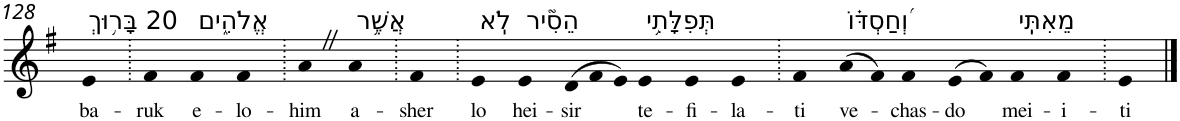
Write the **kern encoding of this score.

**kern	**text
*part1	*part1
*staff1	*staff1
*I"Piano	*
*I'Pno	*
!!LO:PB:g=z
*clefG2	*
*k[f#]	*
*G:	*
=128	=128
!LO:TX:a:t=20 בָּר֥וּךְ	!
!	!LO:LY:b
4e	ba-
=129.	=129.
!	!LO:LY:b
4f#	-ruk
!LO:TX:a:t=אֱלֹהִ֑ים	!
!	!LO:LY:b
4f#	e-
!	!LO:LY:b
4f#	-lo-
=130.	=130.
!	!LO:LY:b
4aZ	-him
!LO:TX:a:t=אֲשֶׁ֥ר	!
!	!LO:LY:b
4a	a-
=131.	=131.
!	!LO:LY:b
4f#	-sher
=132.	=132.
!LO:TX:a:t=לֹֽא	!
!	!LO:LY:b
4e	lo
!LO:TX:a:t=הֵסִ֘יר	!
!	!LO:LY:b
4e	hei-
*Xtuplet	*
!	!LO:LY:b
(>12d	-sir
12f#	.
12e)	.
!LO:TX:a:t=תְּפִלָּתִ֥י	!
!	!LO:LY:b
4e	te-
!	!LO:LY:b
4e	-fi-
!	!LO:LY:b
4e	-la-
=133.	=133.
!	!LO:LY:b
4f#	-ti
!LO:TX:a:t=וְ֝חַסְדּ֗וֹ	!
!	!LO:LY:b
(>8a	ve-
8f#)	.
!	!LO:LY:b
4f#	-chas-
!	!LO:LY:b
(>8e	-do
8f#)	.
!LO:TX:a:t=מֵאִתִּֽי	!
!	!LO:LY:b
4f#	mei-
!	!LO:LY:b
4f#	-i-
=134.	=134.
!	!LO:LY:b
4e	-ti
==	==
*-	*-
